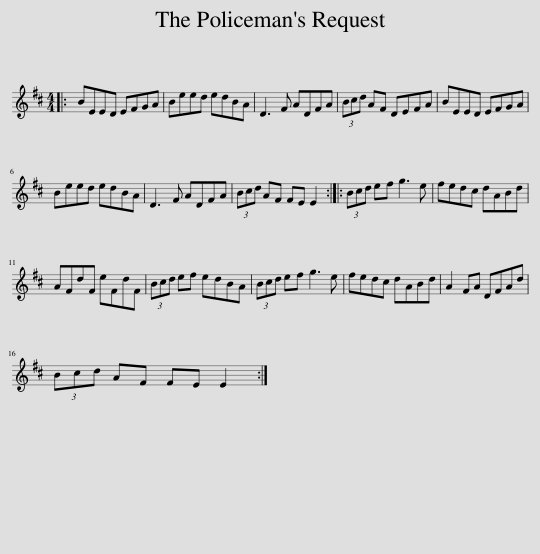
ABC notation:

X:1
L:1/8
M:4/4
I:linebreak $
K:D
V:1 treble
V:1
|: BEED EFGA | Beed edBA | D3 F ADFA | (3Bcd AF DEFA | BEED EFGA |$ %5
 Beed edBA | D3 F ADFA | (3Bcd AF FE E2 :: (3Bcd ef g3 e | fedc dABd |$ %10
 AFdF eFdF | (3Bcd ef edBA | (3Bcd ef g3 e | fedc dABd | A2 FA DFAd |$ %15
 (3Bcd AF FE E2 :| %16
